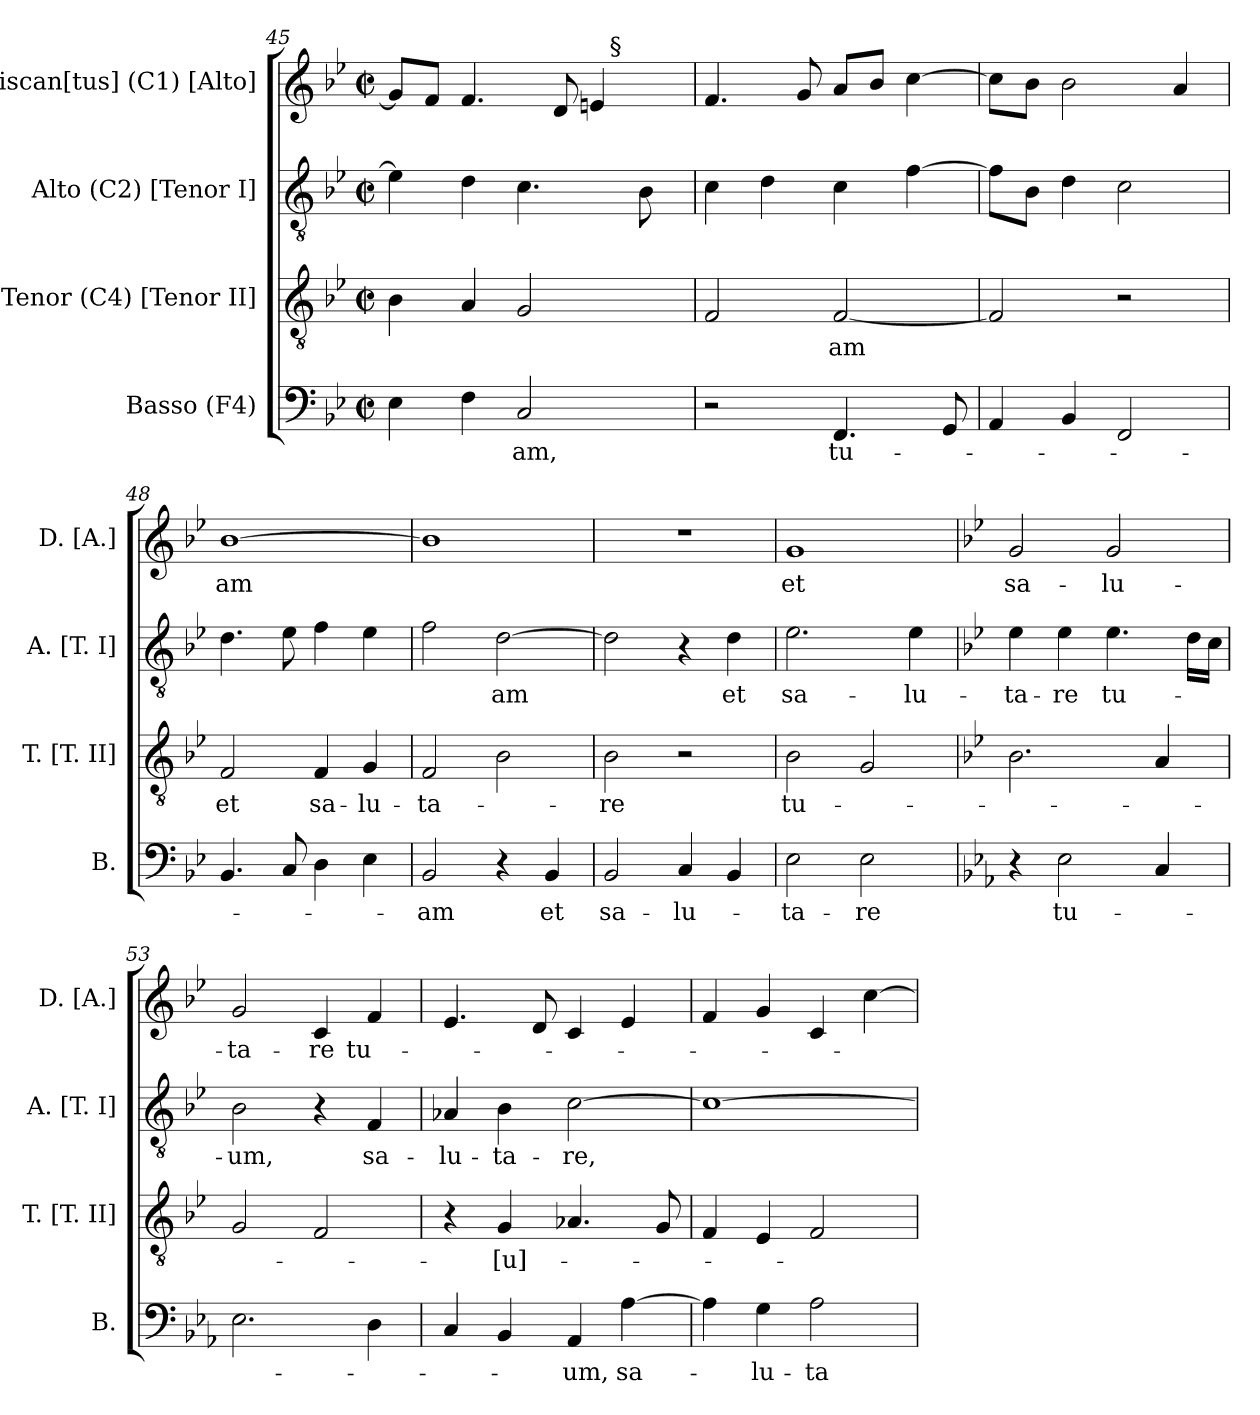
**kern	**text	**kern	**text	**kern	**text	**kern	**text
*part4	*part4	*part3	*part3	*part2	*part2	*part1	*part1
*staff4	*staff4	*staff3	*staff3	*staff2	*staff2	*staff1	*staff1
*I"Basso (F4)	*	*I"Tenor (C4) [Tenor II]	*	*I"Alto (C2) [Tenor I]	*	*I"Discan[tus] (C1) [Alto]	*
*I'B.	*	*I'T. [T. II]	*	*I'A. [T. I]	*	*I'D. [A.]	*
*clefF4	*	*clefGv2	*	*clefGv2	*	*clefG2	*
*	*	*ITrd7c12	*	*ITrd7c12	*	*	*
*k[b-e-]	*	*k[b-e-]	*	*k[b-e-]	*	*k[b-e-]	*
*B-:	*	*B-:	*	*B-:	*	*B-:	*
*M2/2	*	*M2/2	*	*M2/2	*	*M2/2	*
*met(c|)	*	*met(c|)	*	*met(c|)	*	*met(c|)	*
=45	=45	=45	=45	=45	=45	=45	=45
*	*	*	*	*	*	*^	*
4E-i\	.	4BB-i\	.	4E-i\]	.	8gi/L]	2ryy	.
.	.	.	.	.	.	8fi/J	.	.
4Fi\	.	4AAi/	.	4Di\	.	4.fi/	.	.
!	!LO:LY:b:color=#000000	!	!	!	!	!	!	!
2Ci/	-am,	2GGi/	.	4.Ci\	.	.	4ryy	.
.	.	.	.	.	.	8di/	.	.
.	.	.	.	.	.	4ei/	32ryy	.
.	.	.	.	.	.	.	256ryy	.
!	!	!	!	!	!	!	!LO:TX:a:t=§	!
.	.	.	.	.	.	.	8ryy	.
.	.	.	.	8BB-i\	.	.	.	.
.	.	.	.	.	.	.	16ryy	.
.	.	.	.	.	.	.	64..ryy	.
*	*	*	*	*	*	*v	*v	*
=46	=46	=46	=46	=46	=46	=46	=46
2r	.	2FFi/	.	4Ci\	.	4.fi/	.
.	.	.	.	4Di\	.	.	.
.	.	.	.	.	.	8gi/	.
!	!LO:LY:b:color=#000000	!	!	!	!	!	!
!	!	!	!LO:LY:b:color=#000000	!	!	!	!
4.FFi/	tu-	[<2FFi/	-am	4Ci\	.	8ai/L	.
.	.	.	.	.	.	8b-i/J	.
.	.	.	.	[>4Fi\	.	[>4cci\	.
8GGi/	.	.	.	.	.	.	.
=47	=47	=47	=47	=47	=47	=47	=47
4AAi/	.	2FFi/]	.	8Fi\L]	.	8cci\L]	.
.	.	.	.	8BB-i\J	.	8b-i\J	.
4BB-i/	.	.	.	4Di\	.	2b-i\	.
2FFi/	.	2r	.	2Ci\	.	.	.
.	.	.	.	.	.	4ai/	.
=48	=48	=48	=48	=48	=48	=48	=48
!	!	!	!LO:LY:b:color=#000000	!	!	!	!
!	!	!	!	!	!	!	!LO:LY:b:color=#000000
4.BB-i/	.	2FFi/	et	4.Di\	.	[>1b-i	-am
8Ci/	.	.	.	8E-i\	.	.	.
!	!	!	!LO:LY:b:color=#000000	!	!	!	!
4Di\	.	4FFi/	sa-	4Fi\	.	.	.
!	!	!	!LO:LY:b:color=#000000	!	!	!	!
4E-i\	.	4GGi/	-lu-	4E-i\	.	.	.
!!LO:LB:g=z
=49	=49	=49	=49	=49	=49	=49	=49
!	!LO:LY:b:color=#000000	!	!	!	!	!	!
!	!	!	!LO:LY:b:color=#000000	!	!	!	!
2BB-i/	-am	2FFi/	-ta-	2Fi\	.	1b-i]	.
!	!	!	!	!	!LO:LY:b:color=#000000	!	!
4r	.	2BB-i\	.	[>2Di\	-am	.	.
!	!LO:LY:b:color=#000000	!	!	!	!	!	!
4BB-i/	et	.	.	.	.	.	.
=50	=50	=50	=50	=50	=50	=50	=50
!	!LO:LY:b:color=#000000	!	!	!	!	!	!
!	!	!	!LO:LY:b:color=#000000	!	!	!	!
2BB-i/	sa-	2BB-i\	-re	2Di\]	.	1r	.
!	!LO:LY:b:color=#000000	!	!	!	!	!	!
4Ci/	-lu-	2r	.	4r	.	.	.
!	!	!	!	!	!LO:LY:b:color=#000000	!	!
4BB-i/	.	.	.	4Di\	et	.	.
=51	=51	=51	=51	=51	=51	=51	=51
!	!LO:LY:b:color=#000000	!	!	!	!	!	!
!	!	!	!LO:LY:b:color=#000000	!	!	!	!
!	!	!	!	!	!LO:LY:b:color=#000000	!	!
!	!	!	!	!	!	!	!LO:LY:b:color=#000000
2E-i\	-ta-	2BB-i\	tu-	2.E-i\	sa-	1gi	et
!	!LO:LY:b:color=#000000	!	!	!	!	!	!
2E-i\	-re	2GGi/	.	.	.	.	.
!	!	!	!	!	!LO:LY:b:color=#000000	!	!
.	.	.	.	4E-i\	-lu-	.	.
=52	=52	=52	=52	=52	=52	=52	=52
*k[b-e-a-]	*	*	*	*	*	*	*
*E-:	*	*	*	*	*	*	*
!	!	!	!	!	!LO:LY:b:color=#000000	!	!
!	!	!	!	!	!	!	!LO:LY:b:color=#000000
4r	.	2.BB-i\	.	4E-i\	-ta-	2gi/	sa-
!	!LO:LY:b:color=#000000	!	!	!	!	!	!
!	!	!	!	!	!LO:LY:b:color=#000000	!	!
2E-i\	tu-	.	.	4E-i\	-re	.	.
!	!	!	!	!	!LO:LY:b:color=#000000	!	!
!	!	!	!	!	!	!	!LO:LY:b:color=#000000
.	.	.	.	4.E-i\	tu-	2gi/	-lu-
4Ci/	.	4AAi/	.	.	.	.	.
.	.	.	.	16Di\LL	.	.	.
.	.	.	.	16Ci\JJ	.	.	.
=53	=53	=53	=53	=53	=53	=53	=53
!	!	!	!	!	!LO:LY:b:color=#000000	!	!
!	!	!	!	!	!	!	!LO:LY:b:color=#000000
2.E-i\	.	2GGi/	.	2BB-i\	-um,	2gi/	-ta-
!	!	!	!	!	!	!	!LO:LY:b:color=#000000
.	.	2FFi/	.	4r	.	4ci/	-re
!	!	!	!	!	!LO:LY:b:color=#000000	!	!
!	!	!	!	!	!	!	!LO:LY:b:color=#000000
4Di\	.	.	.	4FFi/	sa-	4fi/	tu-
=54	=54	=54	=54	=54	=54	=54	=54
!	!	!	!	!	!LO:LY:b:color=#000000	!	!
4Ci/	.	4r	.	4AA-Xi/	-lu-	4.e-i/	.
!	!	!	!LO:LY:b:color=#000000	!	!	!	!
!	!	!	!	!	!LO:LY:b:color=#000000	!	!
4BB-i/	.	4GGi/	-[u]-	4BB-i\	-ta-	.	.
.	.	.	.	.	.	8di/	.
!	!LO:LY:b:color=#000000	!	!	!	!	!	!
!	!	!	!	!	!LO:LY:b:color=#000000	!	!
4AA-i/	-um,	4.AA-Xi/	.	[>2Ci\	-re,	4ci/	.
!	!LO:LY:b:color=#000000	!	!	!	!	!	!
[>4A-i\	sa-	.	.	.	.	4e-i/	.
.	.	8GGi/	.	.	.	.	.
=55	=55	=55	=55	=55	=55	=55	=55
4A-i\]	.	4FFi/	.	1Ci_>	.	4fi/	.
!	!LO:LY:b:color=#000000	!	!	!	!	!	!
4Gi\	-lu-	4EE-i/	.	.	.	4gi/	.
!	!LO:LY:b:color=#000000	!	!	!	!	!	!
2A-i\	-ta-	2FFi/	.	.	.	4ci/	.
.	.	.	.	.	.	[>4cci\	.
=	=	=	=	=	=	=	=
*-	*-	*-	*-	*-	*-	*-	*-
